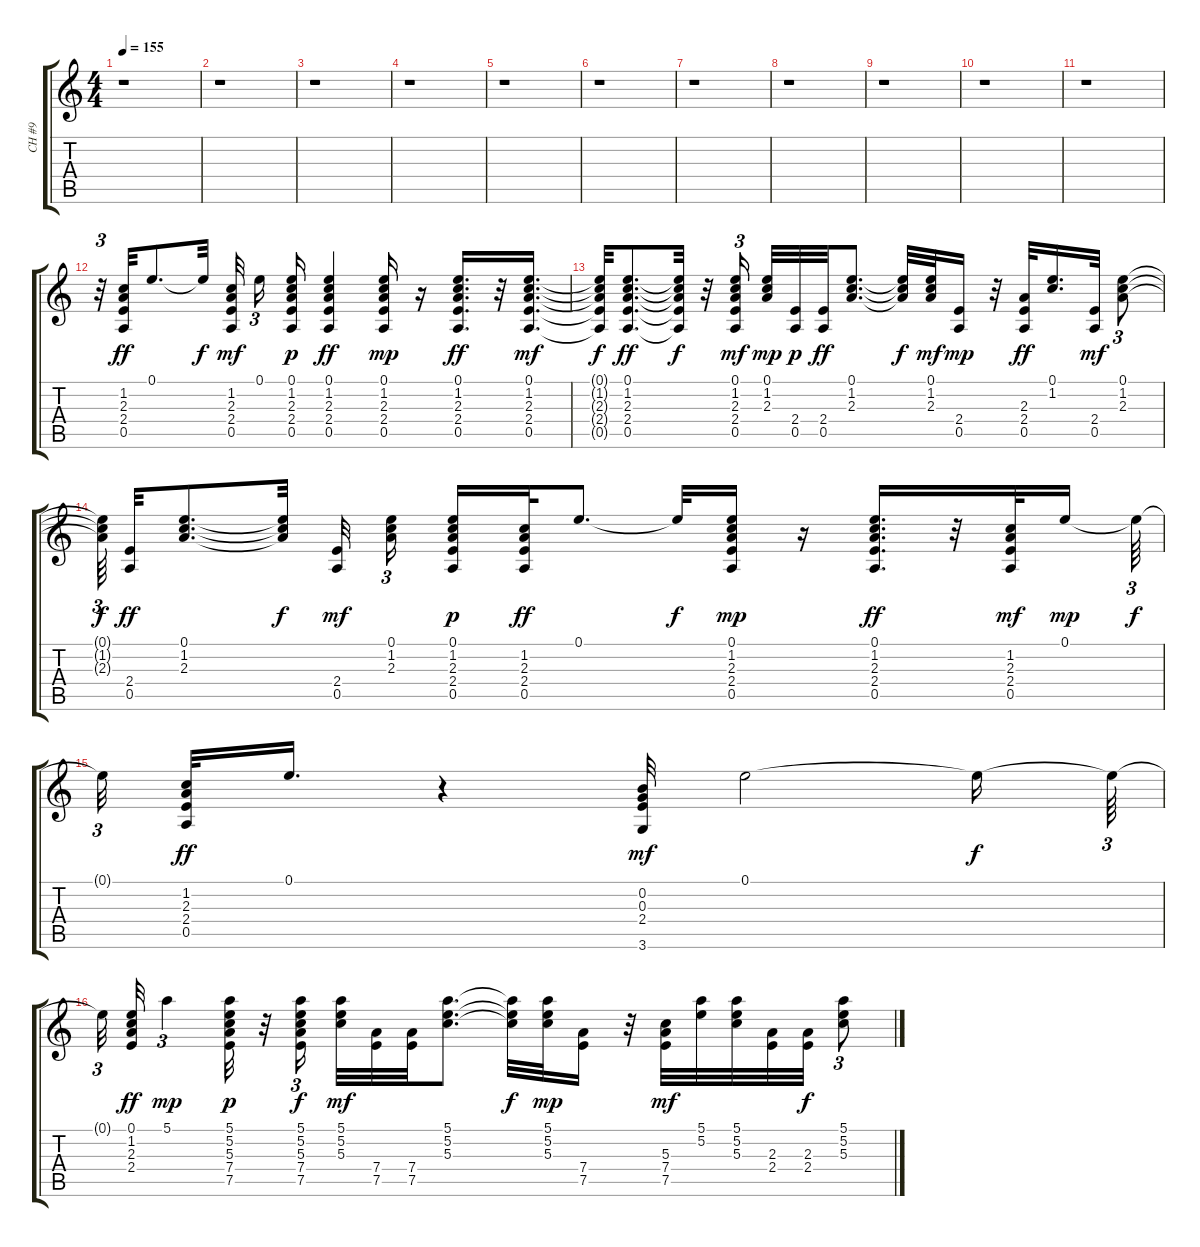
\track ("CH #9" "CH #9") {instrument acousticguitarsteel}
\staff {score tabs}
\tuning (E4 B3 G3 D3 A2 E2) {hide}
\ts (4 4)
\tempo 155
\clef g2
\ks c
r.1{dy f} |
r.1 |
r.1 |
r.1 |
r.1 |
r.1 |
r.1 |
r.1 |
r.1 |
r.1 |
r.1 |
r.32{tu (3 2)} (1.2 2.3 2.4 0.5).32{dy ff} 0.1.8{d} 0.1{t}.32{dy f} (1.2 2.3 2.4 0.5).32{dy mf beam splitsecondary} 0.1.16{tu (3 2)} (0.1 1.2 2.3 2.4 0.5).16{dy p} (0.1 1.2 2.3 2.4 0.5).4{dy ff} (0.1 1.2 2.3 2.4 0.5).16{dy mp} r.16 (0.1 1.2 2.3 2.4 0.5).16{d dy ff} r.32 (0.1 1.2 2.3 2.4 0.5).16{d dy mf} |
(0.1{t} 1.2{t} 2.3{t} 2.4{t} 0.5{t}).32{dy f} (0.1 1.2 2.3 2.4 0.5).8{d dy ff} (0.1{t} 1.2{t} 2.3{t} 2.4{t} 0.5{t}).32{dy f} r.32 (0.1 1.2 2.3 2.4 0.5).16{tu (3 2) dy mf beam splitsecondary} (0.1 1.2 2.3).32{dy mp} (2.4 0.5).32{dy p} (2.4 0.5).32{dy ff} (0.1 1.2 2.3).8{d} (0.1{t} 1.2{t} 2.3{t}).32{dy f} (0.1 1.2 2.3).32{dy mf} (2.4 0.5).16{dy mp} r.32 (2.3 2.4 0.5).32{dy ff} (0.1 1.2).16{d} (2.4 0.5).32{dy mf} (0.1 1.2 2.3).8{tu (3 2)} |
(0.1{t} 1.2{t} 2.3{t}).64{tu (3 2) dy f beam splitsecondary} (2.4 0.5).32{dy ff} (0.1 1.2 2.3).8{d} (0.1{t} 1.2{t} 2.3{t}).32{dy f} (2.4 0.5).32{dy mf beam splitsecondary} (0.1 1.2 2.3).16{tu (3 2) beam splitsecondary} (0.1 1.2 2.3 2.4 0.5).16{dy p} (1.2 2.3 2.4 0.5).32{dy ff} 0.1.8{d} 0.1{t}.32{dy f} (0.1 1.2 2.3 2.4 0.5).16{dy mp} r.16 (0.1 1.2 2.3 2.4 0.5).16{d dy ff} r.32 (1.2 2.3 2.4 0.5).32{dy mf} 0.1.16{dy mp beam splitsecondary} 0.1{t}.64{tu (3 2) dy f} |
0.1{t}.32{tu (3 2) beam splitsecondary} (1.2 2.3 2.4 0.5).32{dy ff} 0.1.16{d} r.4 (0.2 0.3 2.4 3.6).32{dy mf} 0.1.2 0.1{t}.16{dy f} 0.1{t}.64{tu (3 2)} |
0.1{t}.32{tu (3 2)} (0.1 1.2 2.3 2.4).32{dy ff} 5.1.4{tu (3 2) dy mp} (5.1 5.2 5.3 7.4 7.5).32{dy p} r.32 (5.1 5.2 5.3 7.4 7.5).16{tu (3 2) dy f beam splitsecondary} (5.1 5.2 5.3).32{dy mf} (7.4 7.5).32 (7.4 7.5).32 (5.1 5.2 5.3).8{d} (5.1{t} 5.2{t} 5.3{t}).32{dy f} (5.1 5.2 5.3).32{dy mp} (7.4 7.5).16 r.32 (5.3 7.4 7.5).32{dy mf} (5.1 5.2).32 (5.1 5.2 5.3).32 (2.3 2.4).32 (2.3 2.4).32{dy f} (5.1 5.2 5.3).8{tu (3 2)}
